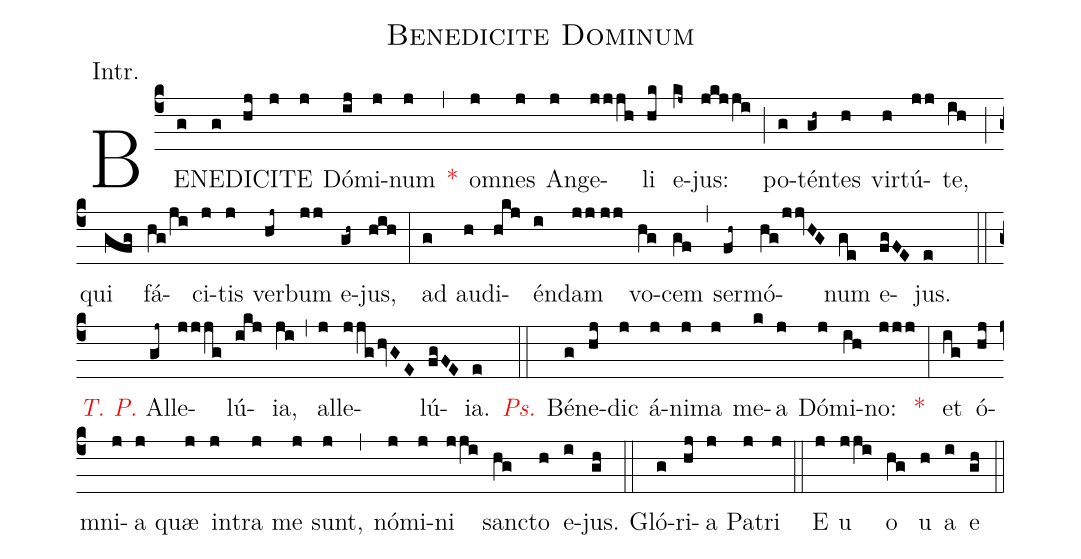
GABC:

name:Benedicite Dominum;
annotation:Intr.;
mode:III.;
office-part:Introit;
%%
(c4) BE(g)NE(g)DI(hj)CI(j)TE(j) Dó(ij)mi(j)num(j) <v>\red{*}</v>(,) o(j)mnes(j) An(j)ge(jjjh)li(hk) e(kj~)jus:(jkjji) (;) po(g)tén(gh~)tes(h) vir(h)tú(jj)te,(ih) (;) qui(gfg) fá(hg/ji)ci(j)tis(j) ver(hj~)bum(jj) e(gh~)jus,(hih) (:) ad(g) au(h)di(hkj)én(i)dam(jj//jj) vo(hg)cem(gf) (,) ser(fh~)mó(hg/jjvHG)num(ge) e(fgFE)jus.(e) (::) <v>\redit{T. P.}</v> Al(gj~)le(jjjg)lú(ikj)ia,(ji) (,) al(j)le(jjg/hvGE)lú(fgFE)ia.(e) (::) <v>\redit{Ps.}</v> Bé(g)ne(hj)dic(j) á(j)ni(j)ma(j) me(k)a(j) Dó(j)mi(ih)no:(jjj) <v>\red{*}</v>(:) et(ig) ó(hj)mni(j)a(j) quæ(j) in(j)tra(j) me(j) sunt,(j) (,) nó(j)mi(j)ni(jji) sanc(hg)to(h) e(i)jus.(gh) (::) Gló(g)ri(hj)a(j) Pa(j)tri(j) (::) E(j) u(jji) o(hg) u(h) a(i) e(gh) (::)
